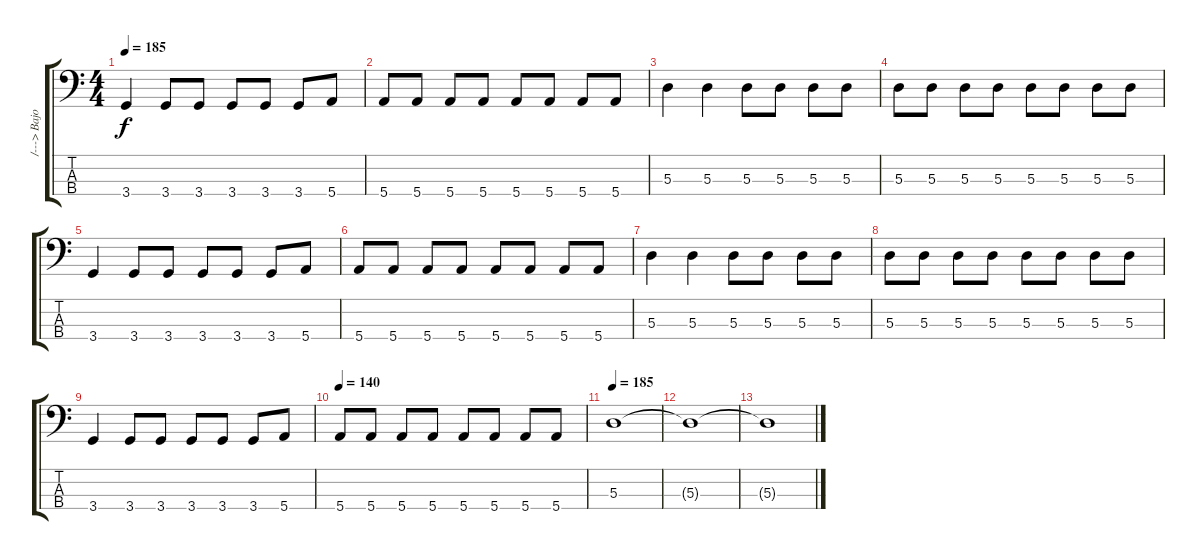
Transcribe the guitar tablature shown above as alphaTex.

\track ("/---> Bajo <---/" "/---> Bajo") {instrument electricbasspick}
\staff {score tabs}
\tuning (G2 D2 A1 E1) {hide}
\ts (4 4)
\tempo 185
\clef f4
\ks c
3.4.4{dy f} 3.4.8 3.4.8 3.4.8 3.4.8 3.4.8 5.4.8 |
5.4.8 5.4.8 5.4.8 5.4.8 5.4.8 5.4.8 5.4.8 5.4.8 |
5.3.4 5.3.4 5.3.8 5.3.8 5.3.8 5.3.8 |
5.3.8 5.3.8 5.3.8 5.3.8 5.3.8 5.3.8 5.3.8 5.3.8 |
3.4.4 3.4.8 3.4.8 3.4.8 3.4.8 3.4.8 5.4.8 |
5.4.8 5.4.8 5.4.8 5.4.8 5.4.8 5.4.8 5.4.8 5.4.8 |
5.3.4 5.3.4 5.3.8 5.3.8 5.3.8 5.3.8 |
5.3.8 5.3.8 5.3.8 5.3.8 5.3.8 5.3.8 5.3.8 5.3.8 |
3.4.4 3.4.8 3.4.8 3.4.8 3.4.8 3.4.8 5.4.8 |
\tempo 140
5.4.8 5.4.8 5.4.8 5.4.8 5.4.8 5.4.8 5.4.8 5.4.8 |
\tempo 185
5.3.1 |
5.3{t}.1 |
5.3{t}.1
